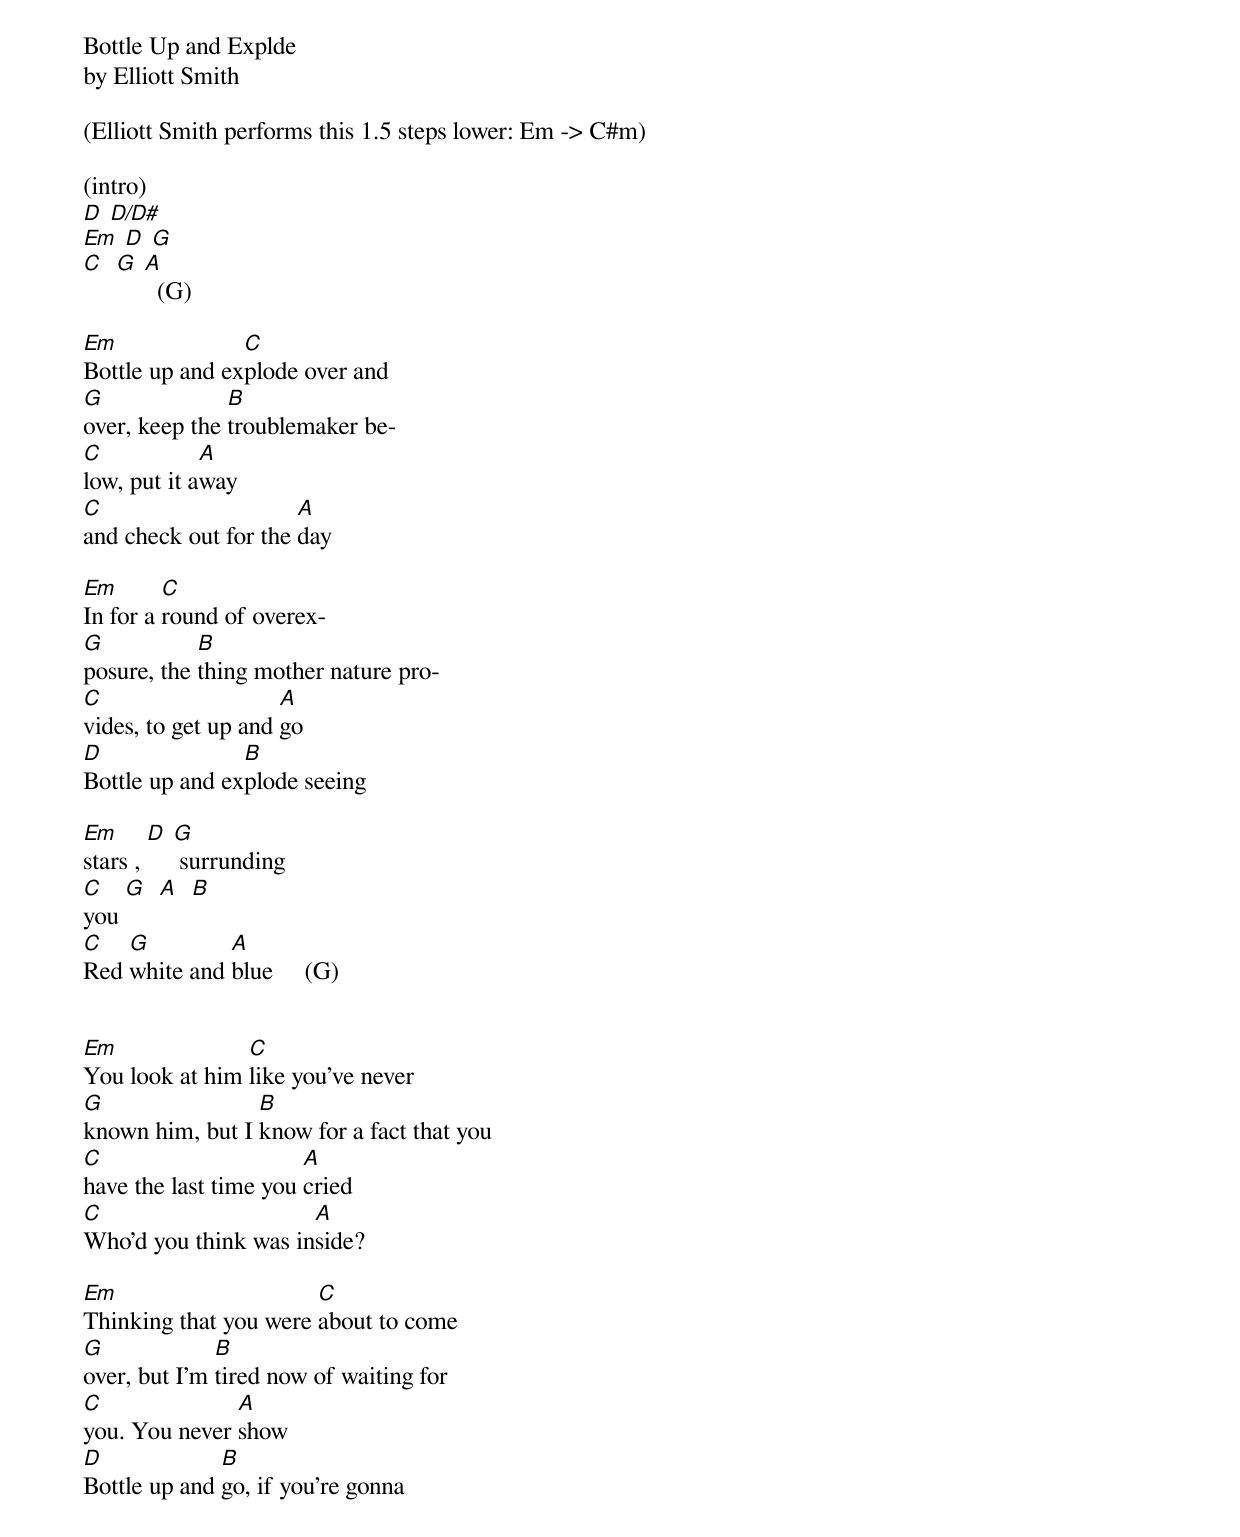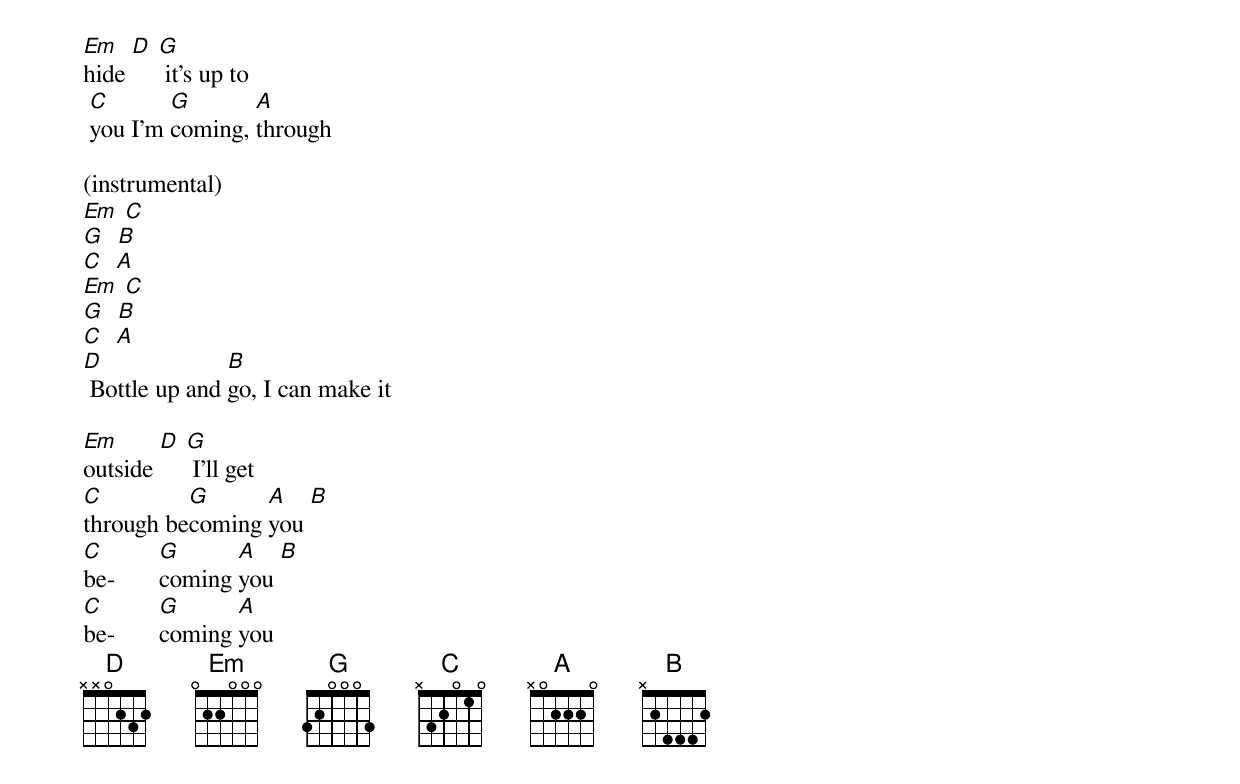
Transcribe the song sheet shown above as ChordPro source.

Bottle Up and Explde
by Elliott Smith

(Elliott Smith performs this 1.5 steps lower: Em -> C#m)

(intro)
[D] [D/D#]
[Em] [D] [G]
[C]  [G] [A]  (G)

[Em]Bottle up and ex[C]plode over and
[G]over, keep the [B]troublemaker be-
[C]low, put it a[A]way
[C]and check out for the [A]day

[Em]In for a [C]round of overex-
[G]posure, the [B]thing mother nature pro-
[C]vides, to get up and [A]go
[D]Bottle up and ex[B]plode seeing

[Em]stars , [D] [G] surrunding
[C]you [G]  [A]  [B]
[C]Red [G]white and [A]blue     (G)


[Em]You look at him [C]like you've never
[G]known him, but I [B]know for a fact that you
[C]have the last time you [A]cried
[C]Who'd you think was in[A]side?

[Em]Thinking that you were [C]about to come
[G]over, but I'm [B]tired now of waiting for
[C]you. You never [A]show
[D]Bottle up and [B]go, if you're gonna

[Em]hide [D] [G] it's up to
 [C]you I'm [G]coming, [A]through

(instrumental)
[Em] [C]
[G]  [B]
[C]  [A]
[Em] [C]
[G]  [B]
[C]  [A]
[D] Bottle up and [B]go, I can make it

[Em]outside [D] [G] I'll get
[C]through be[G]coming [A]you [B]
[C]be-       [G]coming [A]you [B]
[C]be-       [G]coming [A]you
